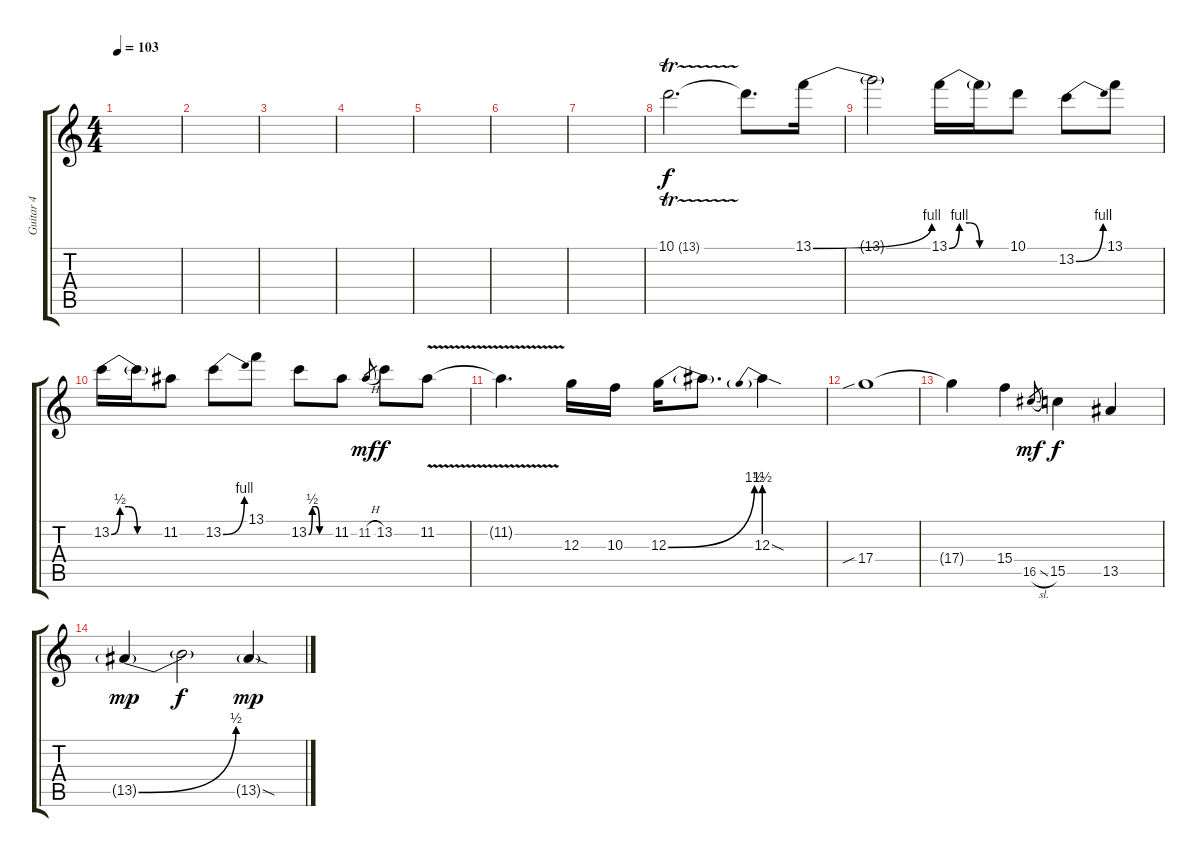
\track ("Guitar 4" "Guitar 4") {instrument overdrivenguitar}
\staff {score tabs}
\tuning (E4 B3 G3 D3 A2 E2) {hide}
\ts (4 4)
\tempo 103
\clef g2
\ks c
|
|
|
|
|
|
|
10.1{tr (13 16)}.2{d dy f} 10.1{t}.8{d} 13.1{be (bend 0 0 60 4)}.16 |
13.1{t}.2 13.1{be (custom 0 0 10 4 20 4 30 0 60 0)}.16 13.1{t}.16 10.1.8 13.2{be (bend 0 0 60 4)}.8 13.1.8 |
13.2{be (custom 0 0 10 2 20 2 30 0 60 0)}.16 13.2{t}.16 11.2.8 13.2{be (bend 0 0 60 4)}.8 13.1.8 13.2{be (custom 0 0 10 2 20 2 30 0 60 0)}.8 11.2.8 11.2{h}.8{gr dy mf} 13.2.8{dy f} 11.2{v}.8 |
11.2{t}.4{d} 12.3.16 10.3.16 12.3{be (bend 0 0 60 6)}.16 12.3{t}.8{d} 12.3{be (prebend 0 6 60 6) sod}.4 |
17.4{sib}.1 |
17.4{t}.4 15.4.4 16.5{sl}.8{gr dy mf} 15.5.4{dy f} 13.5.4 |
13.5{be (bend 0 0 60 2) g}.4{dy mp} 13.5{t}.2{dy f} 13.5{sod g}.4{dy mp}
